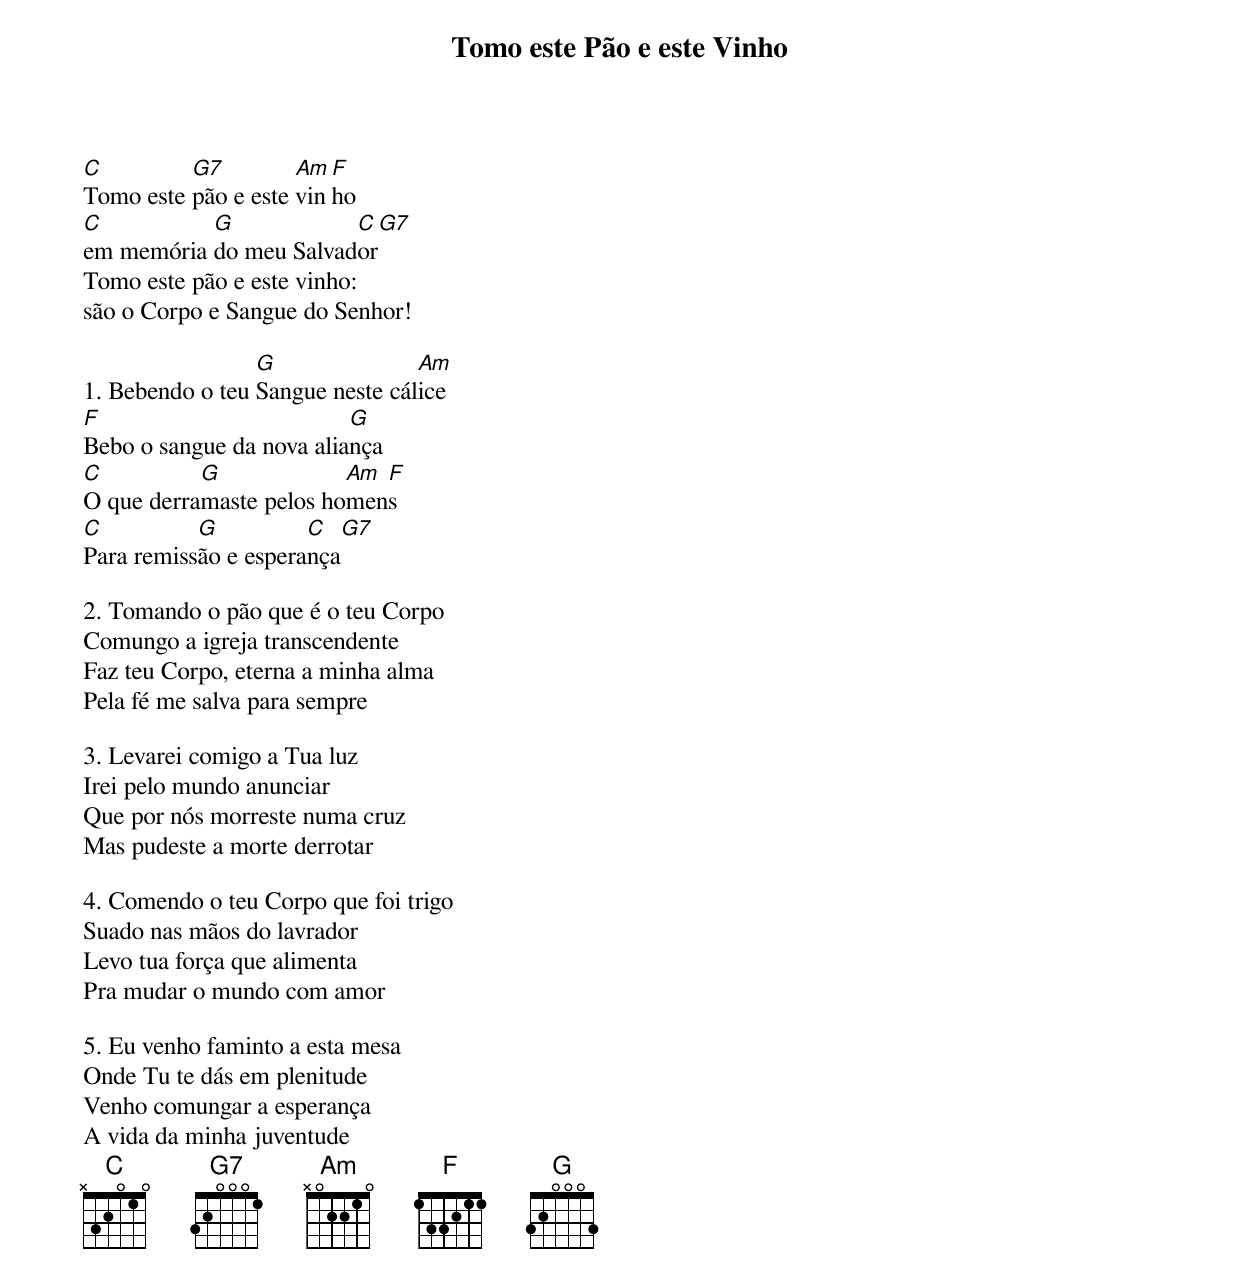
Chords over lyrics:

Tomo este Pão e este Vinho

C         G7         Am F
Tomo este pão e este vinho
C          G            C  G7
em memória do meu Salvador
Tomo este pão e este vinho:
são o Corpo e Sangue do Senhor!

                 G               Am
1. Bebendo o teu Sangue neste cálice
F                         G
Bebo o sangue da nova aliança
C          G             Am F
O que derramaste pelos homens
C          G          C   G7
Para remissão e esperança

2. Tomando o pão que é o teu Corpo
Comungo a igreja transcendente
Faz teu Corpo, eterna a minha alma
Pela fé me salva para sempre

3. Levarei comigo a Tua luz
Irei pelo mundo anunciar
Que por nós morreste numa cruz
Mas pudeste a morte derrotar

4. Comendo o teu Corpo que foi trigo
Suado nas mãos do lavrador
Levo tua força que alimenta
Pra mudar o mundo com amor

5. Eu venho faminto a esta mesa
Onde Tu te dás em plenitude
Venho comungar a esperança
A vida da minha juventude
